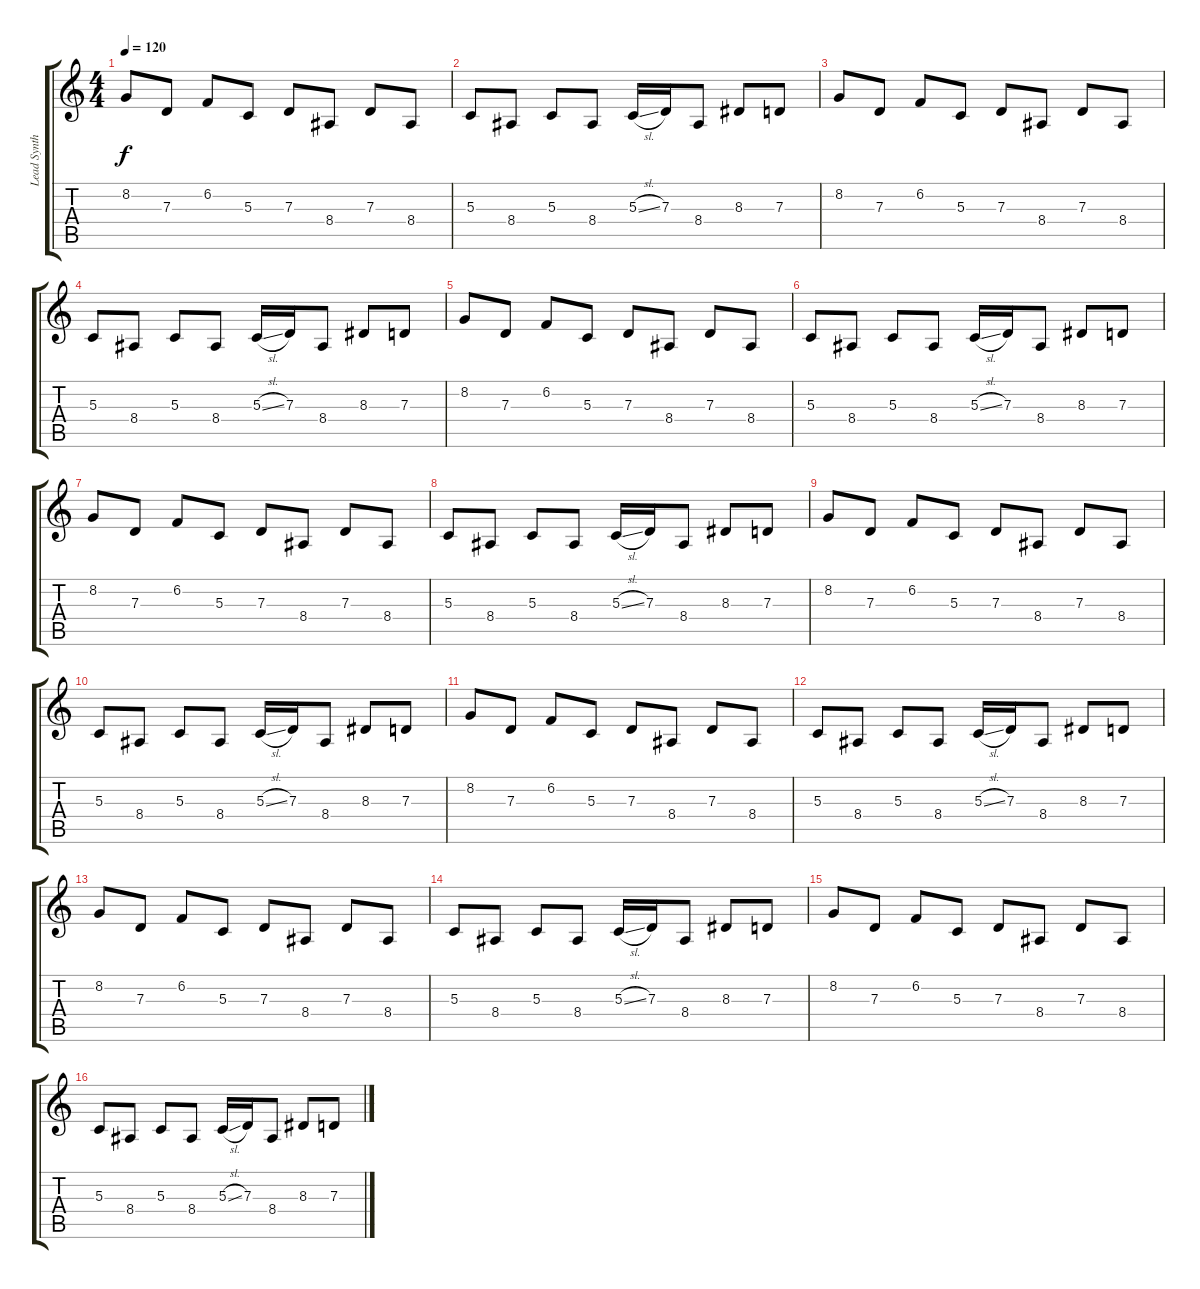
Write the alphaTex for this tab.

\track ("Lead Synth Right Ch." "Lead Synth") {instrument churchorgan}
\staff {score tabs}
\tuning (E4 B3 G3 D3 A2 E2) {hide}
\ts (4 4)
\tempo 120
\clef g2
\ks c
8.2.8{dy f volume 16} 7.3.8 6.2.8 5.3.8 7.3.8 8.4.8 7.3.8 8.4.8 |
5.3.8 8.4.8 5.3.8 8.4.8 5.3{sl}.16 7.3.16 8.4.8 8.3.8 7.3.8 |
8.2.8 7.3.8 6.2.8 5.3.8 7.3.8 8.4.8 7.3.8 8.4.8 |
5.3.8 8.4.8 5.3.8 8.4.8 5.3{sl}.16 7.3.16 8.4.8 8.3.8 7.3.8 |
8.2.8{volume 16} 7.3.8 6.2.8 5.3.8 7.3.8 8.4.8 7.3.8 8.4.8 |
5.3.8 8.4.8 5.3.8 8.4.8 5.3{sl}.16 7.3.16 8.4.8 8.3.8 7.3.8 |
8.2.8 7.3.8 6.2.8 5.3.8 7.3.8 8.4.8 7.3.8 8.4.8 |
5.3.8 8.4.8 5.3.8 8.4.8 5.3{sl}.16 7.3.16 8.4.8 8.3.8 7.3.8 |
8.2.8{volume 16} 7.3.8 6.2.8 5.3.8 7.3.8 8.4.8 7.3.8 8.4.8 |
5.3.8 8.4.8 5.3.8 8.4.8 5.3{sl}.16 7.3.16 8.4.8 8.3.8 7.3.8 |
8.2.8 7.3.8 6.2.8 5.3.8 7.3.8 8.4.8 7.3.8 8.4.8 |
5.3.8 8.4.8 5.3.8 8.4.8 5.3{sl}.16 7.3.16 8.4.8 8.3.8 7.3.8 |
8.2.8{volume 16} 7.3.8 6.2.8 5.3.8 7.3.8 8.4.8 7.3.8 8.4.8 |
5.3.8 8.4.8 5.3.8 8.4.8 5.3{sl}.16 7.3.16 8.4.8 8.3.8 7.3.8 |
8.2.8 7.3.8 6.2.8 5.3.8 7.3.8 8.4.8 7.3.8 8.4.8 |
5.3.8 8.4.8 5.3.8 8.4.8 5.3{sl}.16 7.3.16 8.4.8 8.3.8 7.3.8
